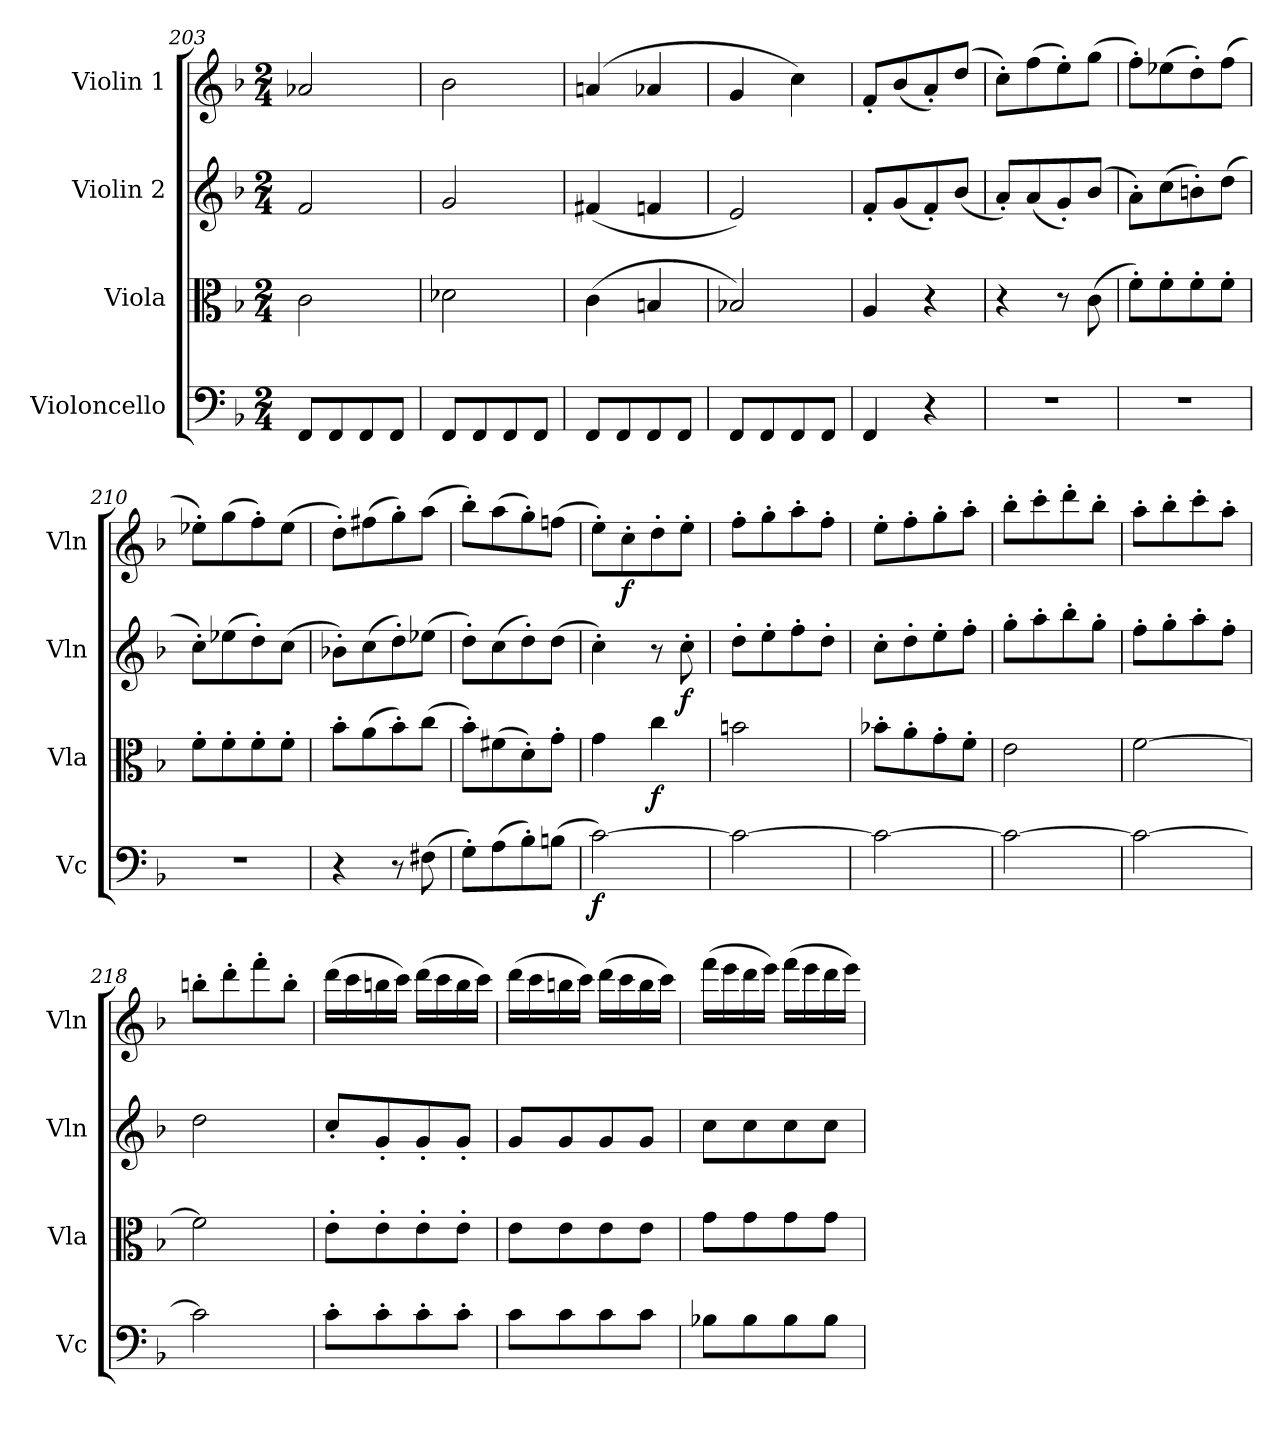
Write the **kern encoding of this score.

**kern	**dynam	**kern	**dynam	**kern	**dynam	**kern	**dynam
*part4	*part4	*part3	*part3	*part2	*part2	*part1	*part1
*staff4	*staff4	*staff3	*staff3	*staff2	*staff2	*staff1	*staff1
*I"Violoncello	*	*I"Viola	*	*I"Violin 2	*	*I"Violin 1	*
*I'Vc	*	*I'Vla	*	*I'Vln	*	*I'Vln	*
*clefF4	*	*clefC3	*	*clefG2	*	*clefG2	*
*k[b-]	*	*k[b-]	*	*k[b-]	*	*k[b-]	*
*M2/4	*	*M2/4	*	*M2/4	*	*M2/4	*
=203	=203	=203	=203	=203	=203	=203	=203
8FF/L	.	2c\	.	2f/	.	2a-X/	.
8FF/	.	.	.	.	.	.	.
8FF/	.	.	.	.	.	.	.
8FF/J	.	.	.	.	.	.	.
=204	=204	=204	=204	=204	=204	=204	=204
8FF/L	.	2d-X\	.	2g/	.	2b-\	.
8FF/	.	.	.	.	.	.	.
8FF/	.	.	.	.	.	.	.
8FF/J	.	.	.	.	.	.	.
=205	=205	=205	=205	=205	=205	=205	=205
8FF/L	.	(4c\	.	(4f#X/	.	(4an/	.
8FF/	.	.	.	.	.	.	.
8FF/	.	4Bn/	.	4fn/	.	4a-X/	.
8FF/J	.	.	.	.	.	.	.
=206	=206	=206	=206	=206	=206	=206	=206
8FF/L	.	2B-X/)	.	2e/)	.	4g/	.
8FF/	.	.	.	.	.	.	.
8FF/	.	.	.	.	.	4cc\)	.
8FF/J	.	.	.	.	.	.	.
=207	=207	=207	=207	=207	=207	=207	=207
4FF/	.	4A/	.	8f'/L	.	8f'/L	.
.	.	.	.	(8g/	.	(8b-/	.
4r	.	4r	.	8f'/)	.	8a'/)	.
.	.	.	.	(8b-/J	.	(8dd/J	.
!!LO:LB:g=z
=208	=208	=208	=208	=208	=208	=208	=208
2r	.	4r	.	8a'/L)	.	8cc'\L)	.
.	.	.	.	(8a/	.	(8ff\	.
.	.	8r	.	8g'/)	.	8ee'\)	.
.	.	(8c\	.	(8b-/J	.	(8gg\J	.
=209	=209	=209	=209	=209	=209	=209	=209
2r	.	8f'\L)	.	8a'\L)	.	8ff'\L)	.
.	.	8f'\	.	(8cc\	.	(8ee-X\	.
.	.	8f'\	.	8bn'\)	.	8dd'\)	.
.	.	8f'\J	.	(8dd\J	.	(8ff\J	.
=210	=210	=210	=210	=210	=210	=210	=210
2r	.	8f'\L	.	8cc'\L)	.	8ee-X'\L)	.
.	.	8f'\	.	(8ee-X\	.	(8gg\	.
.	.	8f'\	.	8dd'\)	.	8ff'\)	.
.	.	8f'\J	.	(8cc\J	.	(8ee-\J	.
=211	=211	=211	=211	=211	=211	=211	=211
4r	.	8b-'\L	.	8b-X'\L)	.	8dd'\L)	.
.	.	(8a\	.	(8cc\	.	(8ff#X\	.
8r	.	8b-'\)	.	8dd'\)	.	8gg'\)	.
(8F#X\	.	(8cc\J	.	(8ee-X\J	.	(8aa\J	.
=212	=212	=212	=212	=212	=212	=212	=212
8G'\L)	.	8b-'\L)	.	8dd'\L)	.	8bb-'\L)	.
(8A\	.	(8f#X\	.	(8cc\	.	(8aa\	.
8B-'\)	.	8d'\)	.	8dd'\)	.	8gg'\)	.
(8Bn\J	.	8g'\J	.	(8dd\J	.	(8ffn\J	.
=213	=213	=213	=213	=213	=213	=213	=213
!	!LO:DY:b	!	!	!	!	!	!
[2c\)	f	4g\	.	4cc'\)	.	8ee'\L)	.
!	!	!	!	!	!	!	!LO:DY:b
.	.	.	.	.	.	8cc'\	f
!	!	!	!LO:DY:b	!	!	!	!
.	.	4cc\	f	8r	.	8dd'\	.
!	!	!	!	!	!LO:DY:b	!	!
.	.	.	.	8cc'\	f	8ee'\J	.
=214	=214	=214	=214	=214	=214	=214	=214
2c\_	.	2bn\	.	8dd'\L	.	8ff'\L	.
.	.	.	.	8ee'\	.	8gg'\	.
.	.	.	.	8ff'\	.	8aa'\	.
.	.	.	.	8dd'\J	.	8ff'\J	.
=215	=215	=215	=215	=215	=215	=215	=215
2c\_	.	8b-X'\L	.	8cc'\L	.	8ee'\L	.
.	.	8a'\	.	8dd'\	.	8ff'\	.
.	.	8g'\	.	8ee'\	.	8gg'\	.
.	.	8f'\J	.	8ff'\J	.	8aa'\J	.
!!LO:LB:g=z
=216	=216	=216	=216	=216	=216	=216	=216
2c\_	.	2e\	.	8gg'\L	.	8bb-'\L	.
.	.	.	.	8aa'\	.	8ccc'\	.
.	.	.	.	8bb-'\	.	8ddd'\	.
.	.	.	.	8gg'\J	.	8bb-'\J	.
=217	=217	=217	=217	=217	=217	=217	=217
2c\_	.	[2f\	.	8ff'\L	.	8aa'\L	.
.	.	.	.	8gg'\	.	8bb-'\	.
.	.	.	.	8aa'\	.	8ccc'\	.
.	.	.	.	8ff'\J	.	8aa'\J	.
=218	=218	=218	=218	=218	=218	=218	=218
2c\]	.	2f\]	.	2dd\	.	8bbn'\L	.
.	.	.	.	.	.	8ddd'\	.
.	.	.	.	.	.	8fff'\	.
.	.	.	.	.	.	8bb'\J	.
=219	=219	=219	=219	=219	=219	=219	=219
8c'\L	.	8e'\L	.	8cc'/L	.	(16ddd\LL	.
.	.	.	.	.	.	16ccc\	.
8c'\	.	8e'\	.	8g'/	.	16bbn\	.
.	.	.	.	.	.	16ccc\JJ)	.
8c'\	.	8e'\	.	8g'/	.	(16ddd\LL	.
.	.	.	.	.	.	16ccc\	.
8c'\J	.	8e'\J	.	8g'/J	.	16bb\	.
.	.	.	.	.	.	16ccc\JJ)	.
=220	=220	=220	=220	=220	=220	=220	=220
8c\L	.	8e\L	.	8g/L	.	(16ddd\LL	.
.	.	.	.	.	.	16ccc\	.
8c\	.	8e\	.	8g/	.	16bbn\	.
.	.	.	.	.	.	16ccc\JJ)	.
8c\	.	8e\	.	8g/	.	(16ddd\LL	.
.	.	.	.	.	.	16ccc\	.
8c\J	.	8e\J	.	8g/J	.	16bb\	.
.	.	.	.	.	.	16ccc\JJ)	.
=221	=221	=221	=221	=221	=221	=221	=221
8B-X\L	.	8g\L	.	8cc\L	.	(16fff\LL	.
.	.	.	.	.	.	16eee\	.
8B-\	.	8g\	.	8cc\	.	16ddd\	.
.	.	.	.	.	.	16eee\JJ)	.
8B-\	.	8g\	.	8cc\	.	(16fff\LL	.
.	.	.	.	.	.	16eee\	.
8B-\J	.	8g\J	.	8cc\J	.	16ddd\	.
.	.	.	.	.	.	16eee\JJ)	.
=	=	=	=	=	=	=	=
*-	*-	*-	*-	*-	*-	*-	*-
